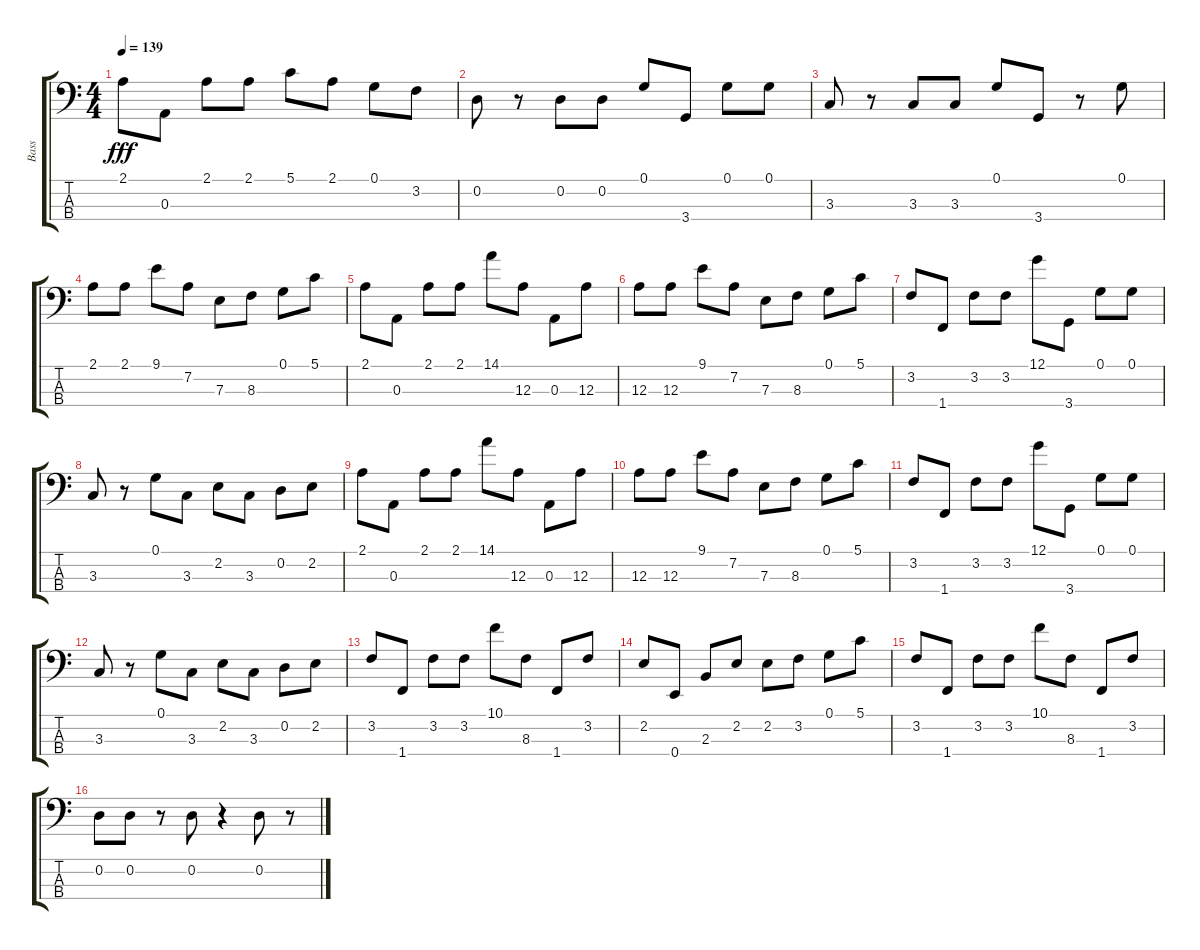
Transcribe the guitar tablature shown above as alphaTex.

\track ("Bass" "Bass") {instrument synthbass1}
\staff {score tabs}
\tuning (G2 D2 A1 E1) {hide}
\ts (4 4)
\tempo 139
\clef f4
\ks c
2.1.8{dy fff} 0.3.8 2.1.8 2.1.8 5.1.8 2.1.8 0.1.8 3.2.8 |
0.2.8 r.8 0.2.8 0.2.8 0.1.8 3.4.8 0.1.8 0.1.8 |
3.3.8 r.8 3.3.8 3.3.8 0.1.8 3.4.8 r.8 0.1.8 |
2.1.8 2.1.8 9.1.8 7.2.8 7.3.8 8.3.8 0.1.8 5.1.8 |
2.1.8 0.3.8 2.1.8 2.1.8 14.1.8 12.3.8 0.3.8 12.3.8 |
12.3.8 12.3.8 9.1.8 7.2.8 7.3.8 8.3.8 0.1.8 5.1.8 |
3.2.8 1.4.8 3.2.8 3.2.8 12.1.8 3.4.8 0.1.8 0.1.8 |
3.3.8 r.8 0.1.8 3.3.8 2.2.8 3.3.8 0.2.8 2.2.8 |
2.1.8 0.3.8 2.1.8 2.1.8 14.1.8 12.3.8 0.3.8 12.3.8 |
12.3.8 12.3.8 9.1.8 7.2.8 7.3.8 8.3.8 0.1.8 5.1.8 |
3.2.8 1.4.8 3.2.8 3.2.8 12.1.8 3.4.8 0.1.8 0.1.8 |
3.3.8 r.8 0.1.8 3.3.8 2.2.8 3.3.8 0.2.8 2.2.8 |
3.2.8 1.4.8 3.2.8 3.2.8 10.1.8 8.3.8 1.4.8 3.2.8 |
2.2.8 0.4.8 2.3.8 2.2.8 2.2.8 3.2.8 0.1.8 5.1.8 |
3.2.8 1.4.8 3.2.8 3.2.8 10.1.8 8.3.8 1.4.8 3.2.8 |
0.2.8 0.2.8 r.8 0.2.8 r.4 0.2.8 r.8
